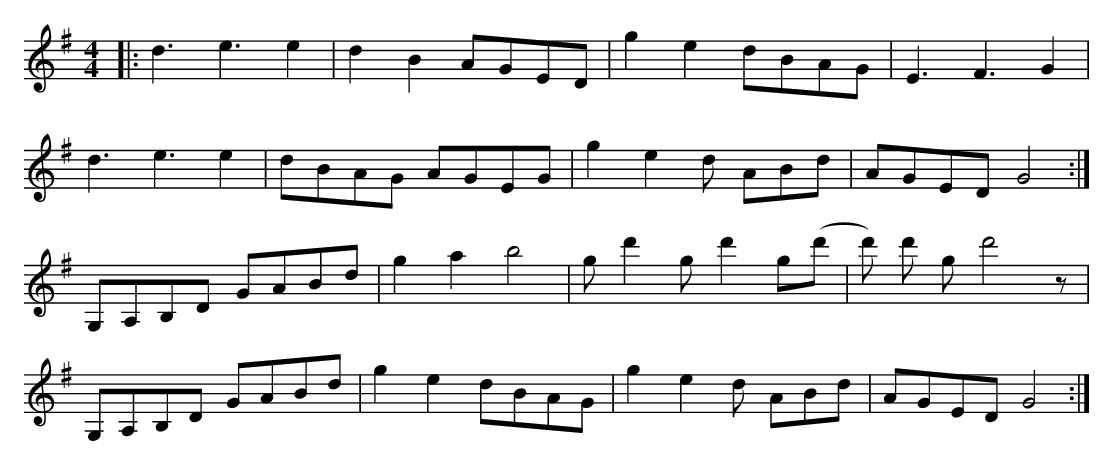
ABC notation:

X:1
M:4/4
K:G
|:d3e3e2|d2B2 AGED|g2e2 dBAG|E3F3G2|
d3e3e2|dBAG AGEG|g2e2d ABd|AGED G4:|
G,A,B,D GABd|g2a2 b4|gd'2 gd'2 g(d'|d') d' gd'4z|
G,A,B,D GABd|g2e2 dBAG|g2e2d ABd|AGED G4:|
